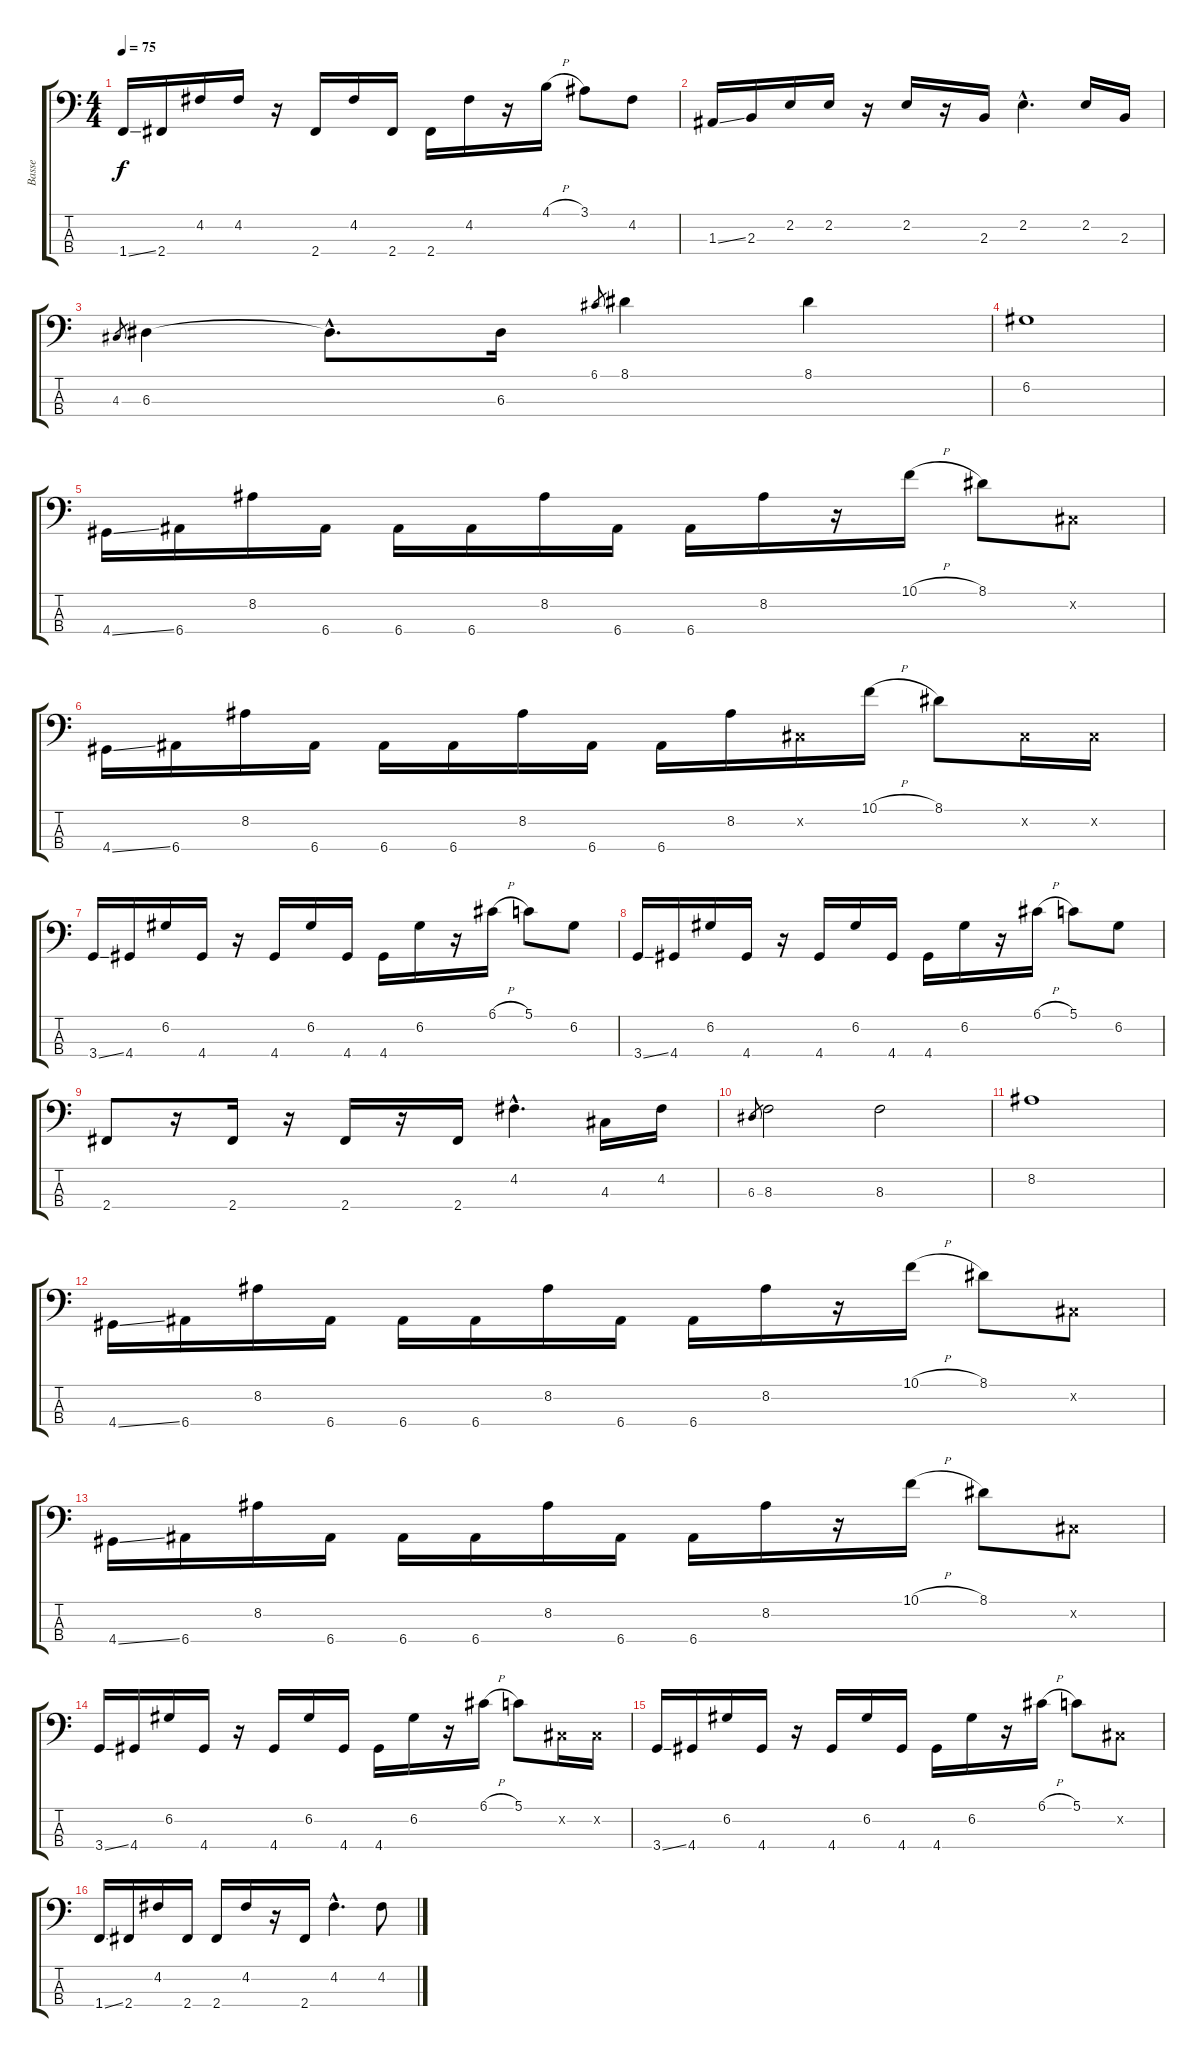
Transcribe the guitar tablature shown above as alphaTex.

\track ("Basse" "Basse") {instrument electricbassfinger}
\staff {score tabs}
\tuning (G2 D2 A1 E1) {hide}
\ts (4 4)
\tempo 75
\clef f4
\ks c
1.4{ss}.16{dy f} 2.4.16 4.2.16 4.2.16 r.16 2.4.16 4.2.16 2.4.16 2.4.16 4.2.16 r.16 4.1{h}.16 3.1.8 4.2.8 |
1.3{ss}.16 2.3.16 2.2.16 2.2.16 r.16 2.2.16 r.16 2.3.16 2.2{hac}.4{d} 2.2.16 2.3.16 |
4.3.8{gr} 6.3.4 6.3{hac t}.8{d} 6.3.16 6.1.8{gr} 8.1.4 8.1.4 |
6.2.1 |
4.4{ss}.16 6.4.16 8.2.16 6.4.16 6.4.16 6.4.16 8.2.16 6.4.16 6.4.16 8.2.16 r.16 10.1{h}.16 8.1.8 -1.2{x}.8 |
4.4{ss}.16 6.4.16 8.2.16 6.4.16 6.4.16 6.4.16 8.2.16 6.4.16 6.4.16 8.2.16 -1.2{x}.16 10.1{h}.16 8.1.8 -1.2{x}.16 -1.2{x}.16 |
3.4{ss}.16 4.4.16 6.2.16 4.4.16 r.16 4.4.16 6.2.16 4.4.16 4.4.16 6.2.16 r.16 6.1{h}.16 5.1.8 6.2.8 |
3.4{ss}.16 4.4.16 6.2.16 4.4.16 r.16 4.4.16 6.2.16 4.4.16 4.4.16 6.2.16 r.16 6.1{h}.16 5.1.8 6.2.8 |
2.4.8 r.16 2.4.16 r.16 2.4.16 r.16 2.4.16 4.2{hac}.4{d} 4.3.16 4.2.16 |
6.3.8{gr} 8.3.2 8.3.2 |
8.2.1 |
4.4{ss}.16 6.4.16 8.2.16 6.4.16 6.4.16 6.4.16 8.2.16 6.4.16 6.4.16 8.2.16 r.16 10.1{h}.16 8.1.8 -1.2{x}.8 |
4.4{ss}.16 6.4.16 8.2.16 6.4.16 6.4.16 6.4.16 8.2.16 6.4.16 6.4.16 8.2.16 r.16 10.1{h}.16 8.1.8 -1.2{x}.8 |
3.4{ss}.16 4.4.16 6.2.16 4.4.16 r.16 4.4.16 6.2.16 4.4.16 4.4.16 6.2.16 r.16 6.1{h}.16 5.1.8 -1.2{x}.16 -1.2{x}.16 |
3.4{ss}.16 4.4.16 6.2.16 4.4.16 r.16 4.4.16 6.2.16 4.4.16 4.4.16 6.2.16 r.16 6.1{h}.16 5.1.8 -1.2{x}.8 |
1.4{ss}.16 2.4.16 4.2.16 2.4.16 2.4.16 4.2.16 r.16 2.4.16 4.2{hac}.4{d} 4.2.8
